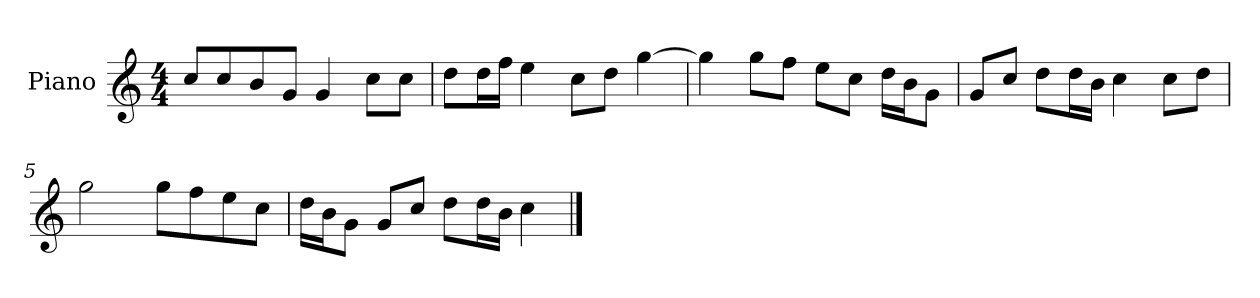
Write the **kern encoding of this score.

**kern
*part1
*staff1
*I"Piano
*I'P-no
*clefG2
*k[]
*M4/4
*MM90
=1
8cc/L
8cc/
8b/
8g/J
4g/
8cc\L
8cc\J
=2
8dd\L
16dd\L
16ff\JJ
4ee\
8cc\L
8dd\J
[4gg\
=3
4gg\]
8gg\L
8ff\J
8ee\L
8cc\J
16dd\LL
16b\J
8g\J
=4
8g/L
8cc/J
8dd\L
16dd\L
16b\JJ
4cc\
8cc\L
8dd\J
=5
2gg\
8gg\L
8ff\
8ee\
8cc\J
!!LO:LB:g=z
=6
16dd\LL
16b\J
8g\J
8g/L
8cc/J
8dd\L
16dd\L
16b\JJ
4cc\
==
*-
